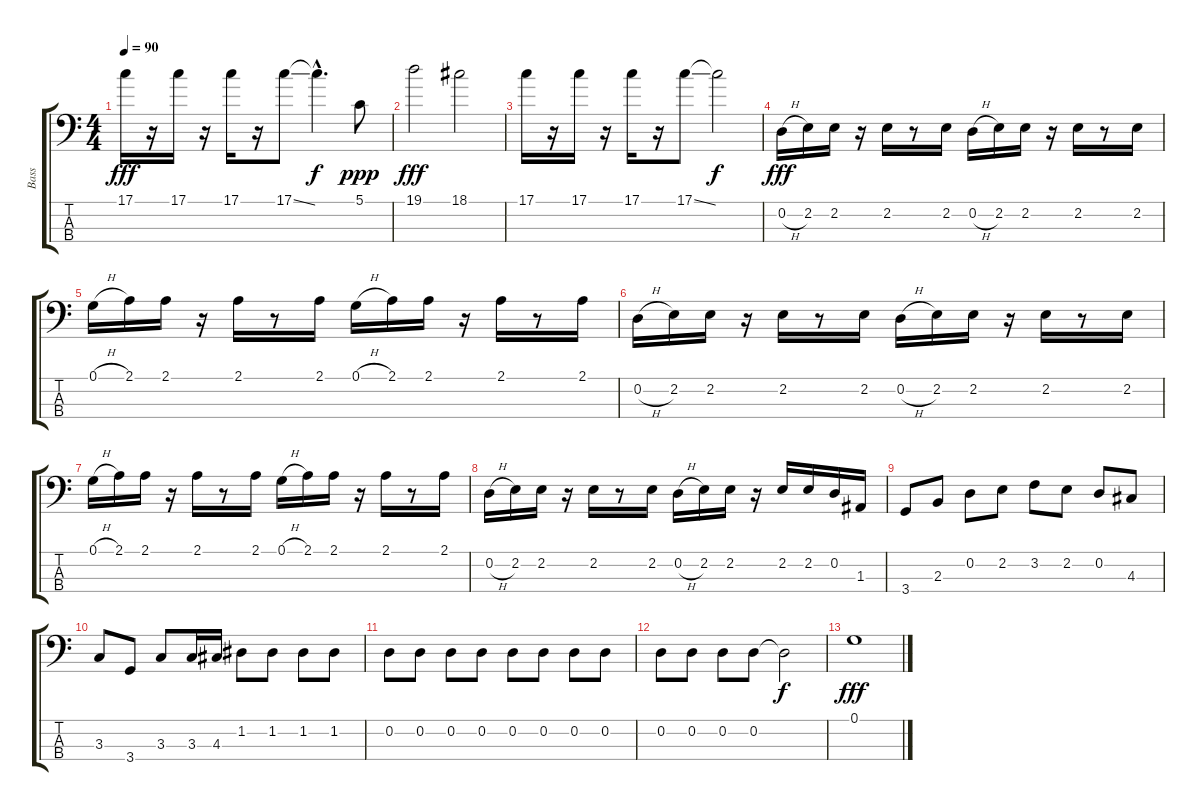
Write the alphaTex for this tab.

\track ("Bass" "Bass") {instrument electricbassfinger}
\staff {score tabs}
\tuning (G2 D2 A1 E1) {hide}
\ts (4 4)
\tempo 90
\clef f4
\ks c
17.1.16{dy fff} r.16 17.1.16 r.16 17.1.16 r.16 17.1{ss}.8 17.1{hac t}.4{d dy f} 5.1.8{dy ppp} |
19.1.2{dy fff} 18.1.2 |
17.1.16 r.16 17.1.16 r.16 17.1.16 r.16 17.1{ss}.8 17.1{t}.2{dy f} |
0.2{h}.16{dy fff} 2.2.16 2.2.16 r.16 2.2.16 r.8 2.2.16 0.2{h}.16 2.2.16 2.2.16 r.16 2.2.16 r.8 2.2.16 |
0.1{h}.16 2.1.16 2.1.16 r.16 2.1.16 r.8 2.1.16 0.1{h}.16 2.1.16 2.1.16 r.16 2.1.16 r.8 2.1.16 |
0.2{h}.16 2.2.16 2.2.16 r.16 2.2.16 r.8 2.2.16 0.2{h}.16 2.2.16 2.2.16 r.16 2.2.16 r.8 2.2.16 |
0.1{h}.16 2.1.16 2.1.16 r.16 2.1.16 r.8 2.1.16 0.1{h}.16 2.1.16 2.1.16 r.16 2.1.16 r.8 2.1.16 |
0.2{h}.16 2.2.16 2.2.16 r.16 2.2.16 r.8 2.2.16 0.2{h}.16 2.2.16 2.2.16 r.16 2.2.16 2.2.16 0.2.16 1.3.16 |
3.4.8 2.3.8 0.2.8 2.2.8 3.2.8 2.2.8 0.2.8 4.3.8 |
3.3.8 3.4.8 3.3.8 3.3.16 4.3.16 1.2.8 1.2.8 1.2.8 1.2.8 |
0.2.8 0.2.8 0.2.8 0.2.8 0.2.8 0.2.8 0.2.8 0.2.8 |
0.2.8 0.2.8 0.2.8 0.2.8 0.2{t}.2{dy f} |
0.1.1{dy fff}
